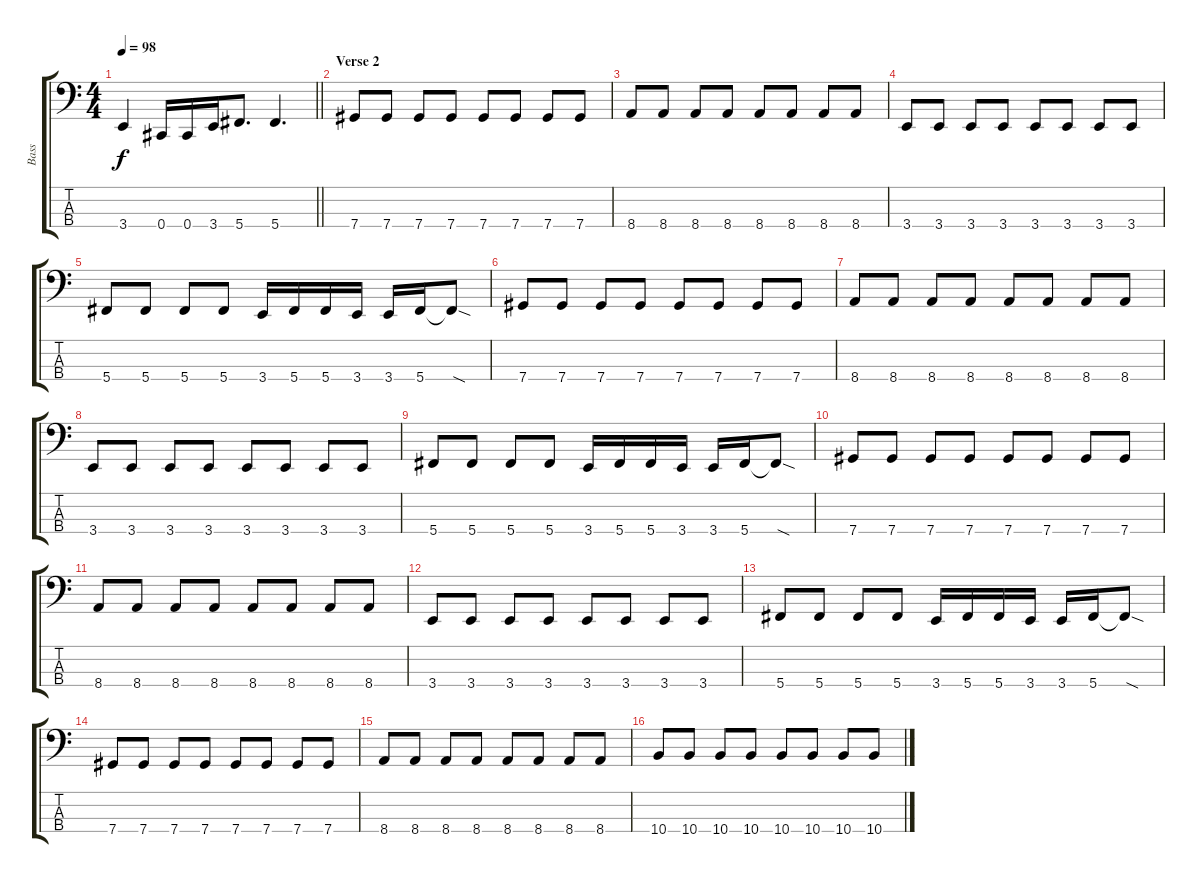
\track ("Bass" "Bass") {instrument electricbassfinger}
\staff {score tabs}
\tuning (Gb2 Db2 Ab1 Db1) {hide}
\ts (4 4)
\tempo 98
\clef f4
\barLineRight lightlight
\ks c
3.4.4{dy f} 0.4.16 0.4.16 3.4.16 5.4.8{d} 5.4.4{d} |
\section ("" "Verse 2")
7.4.8 7.4.8 7.4.8 7.4.8 7.4.8 7.4.8 7.4.8 7.4.8 |
8.4.8 8.4.8 8.4.8 8.4.8 8.4.8 8.4.8 8.4.8 8.4.8 |
3.4.8 3.4.8 3.4.8 3.4.8 3.4.8 3.4.8 3.4.8 3.4.8 |
5.4.8 5.4.8 5.4.8 5.4.8 3.4.16 5.4.16 5.4.16 3.4.16 3.4.16 5.4.16 5.4{sod t}.8 |
7.4.8 7.4.8 7.4.8 7.4.8 7.4.8 7.4.8 7.4.8 7.4.8 |
8.4.8 8.4.8 8.4.8 8.4.8 8.4.8 8.4.8 8.4.8 8.4.8 |
3.4.8 3.4.8 3.4.8 3.4.8 3.4.8 3.4.8 3.4.8 3.4.8 |
5.4.8 5.4.8 5.4.8 5.4.8 3.4.16 5.4.16 5.4.16 3.4.16 3.4.16 5.4.16 5.4{sod t}.8 |
7.4.8 7.4.8 7.4.8 7.4.8 7.4.8 7.4.8 7.4.8 7.4.8 |
8.4.8 8.4.8 8.4.8 8.4.8 8.4.8 8.4.8 8.4.8 8.4.8 |
3.4.8 3.4.8 3.4.8 3.4.8 3.4.8 3.4.8 3.4.8 3.4.8 |
5.4.8 5.4.8 5.4.8 5.4.8 3.4.16 5.4.16 5.4.16 3.4.16 3.4.16 5.4.16 5.4{sod t}.8 |
7.4.8 7.4.8 7.4.8 7.4.8 7.4.8 7.4.8 7.4.8 7.4.8 |
8.4.8 8.4.8 8.4.8 8.4.8 8.4.8 8.4.8 8.4.8 8.4.8 |
10.4.8 10.4.8 10.4.8 10.4.8 10.4.8 10.4.8 10.4.8 10.4.8
